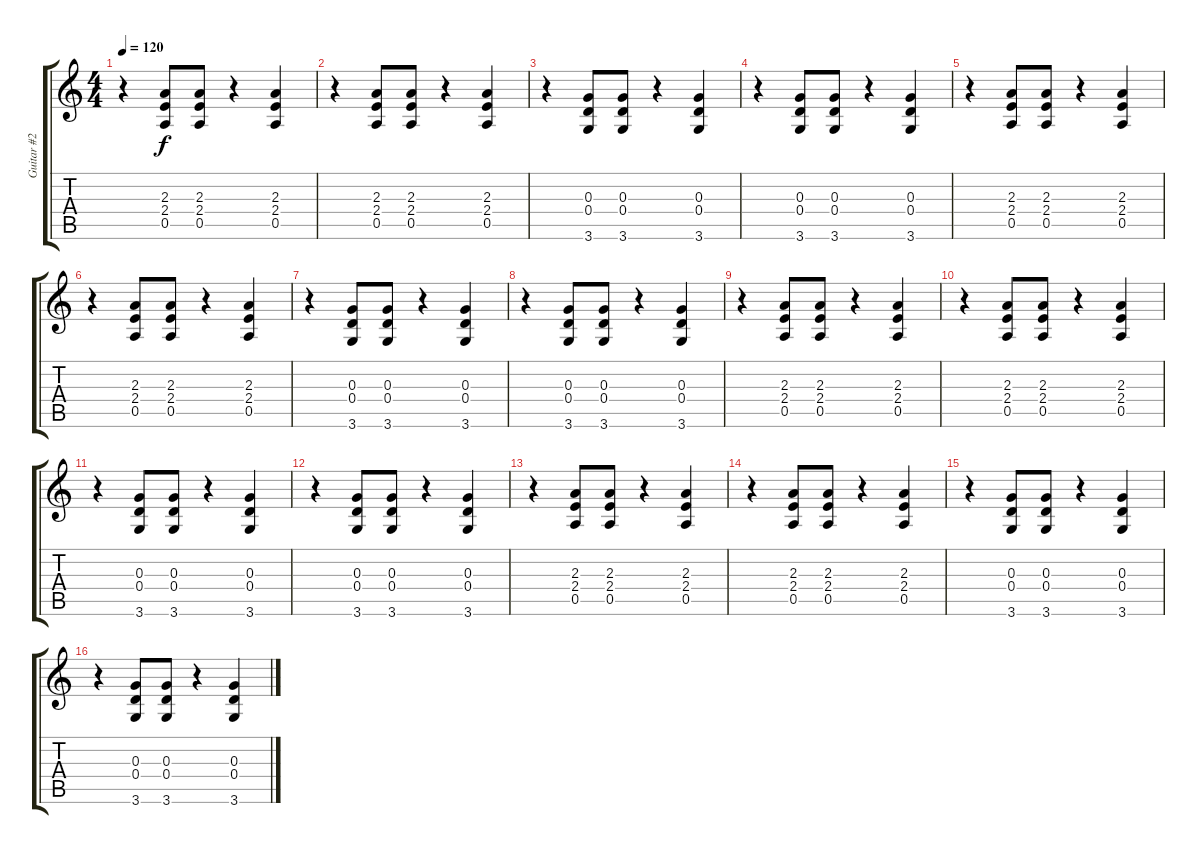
\track ("Guitar #2" "Guitar #2") {instrument electricguitarclean}
\staff {score tabs}
\tuning (E4 B3 G3 D3 A2 E2) {hide}
\ts (4 4)
\tempo 120
\clef g2
\ks c
r.4{dy f} (2.3 2.4 0.5).8 (2.3 2.4 0.5).8 r.4 (2.3 2.4 0.5).4 |
r.4 (2.3 2.4 0.5).8 (2.3 2.4 0.5).8 r.4 (2.3 2.4 0.5).4 |
r.4 (0.3 0.4 3.6).8 (0.3 0.4 3.6).8 r.4 (0.3 0.4 3.6).4 |
r.4 (0.3 0.4 3.6).8 (0.3 0.4 3.6).8 r.4 (0.3 0.4 3.6).4 |
r.4 (2.3 2.4 0.5).8 (2.3 2.4 0.5).8 r.4 (2.3 2.4 0.5).4 |
r.4 (2.3 2.4 0.5).8 (2.3 2.4 0.5).8 r.4 (2.3 2.4 0.5).4 |
r.4 (0.3 0.4 3.6).8 (0.3 0.4 3.6).8 r.4 (0.3 0.4 3.6).4 |
r.4 (0.3 0.4 3.6).8 (0.3 0.4 3.6).8 r.4 (0.3 0.4 3.6).4 |
r.4 (2.3 2.4 0.5).8 (2.3 2.4 0.5).8 r.4 (2.3 2.4 0.5).4 |
r.4 (2.3 2.4 0.5).8 (2.3 2.4 0.5).8 r.4 (2.3 2.4 0.5).4 |
r.4 (0.3 0.4 3.6).8 (0.3 0.4 3.6).8 r.4 (0.3 0.4 3.6).4 |
r.4 (0.3 0.4 3.6).8 (0.3 0.4 3.6).8 r.4 (0.3 0.4 3.6).4 |
r.4 (2.3 2.4 0.5).8 (2.3 2.4 0.5).8 r.4 (2.3 2.4 0.5).4 |
r.4 (2.3 2.4 0.5).8 (2.3 2.4 0.5).8 r.4 (2.3 2.4 0.5).4 |
r.4 (0.3 0.4 3.6).8 (0.3 0.4 3.6).8 r.4 (0.3 0.4 3.6).4 |
r.4 (0.3 0.4 3.6).8 (0.3 0.4 3.6).8 r.4 (0.3 0.4 3.6).4
